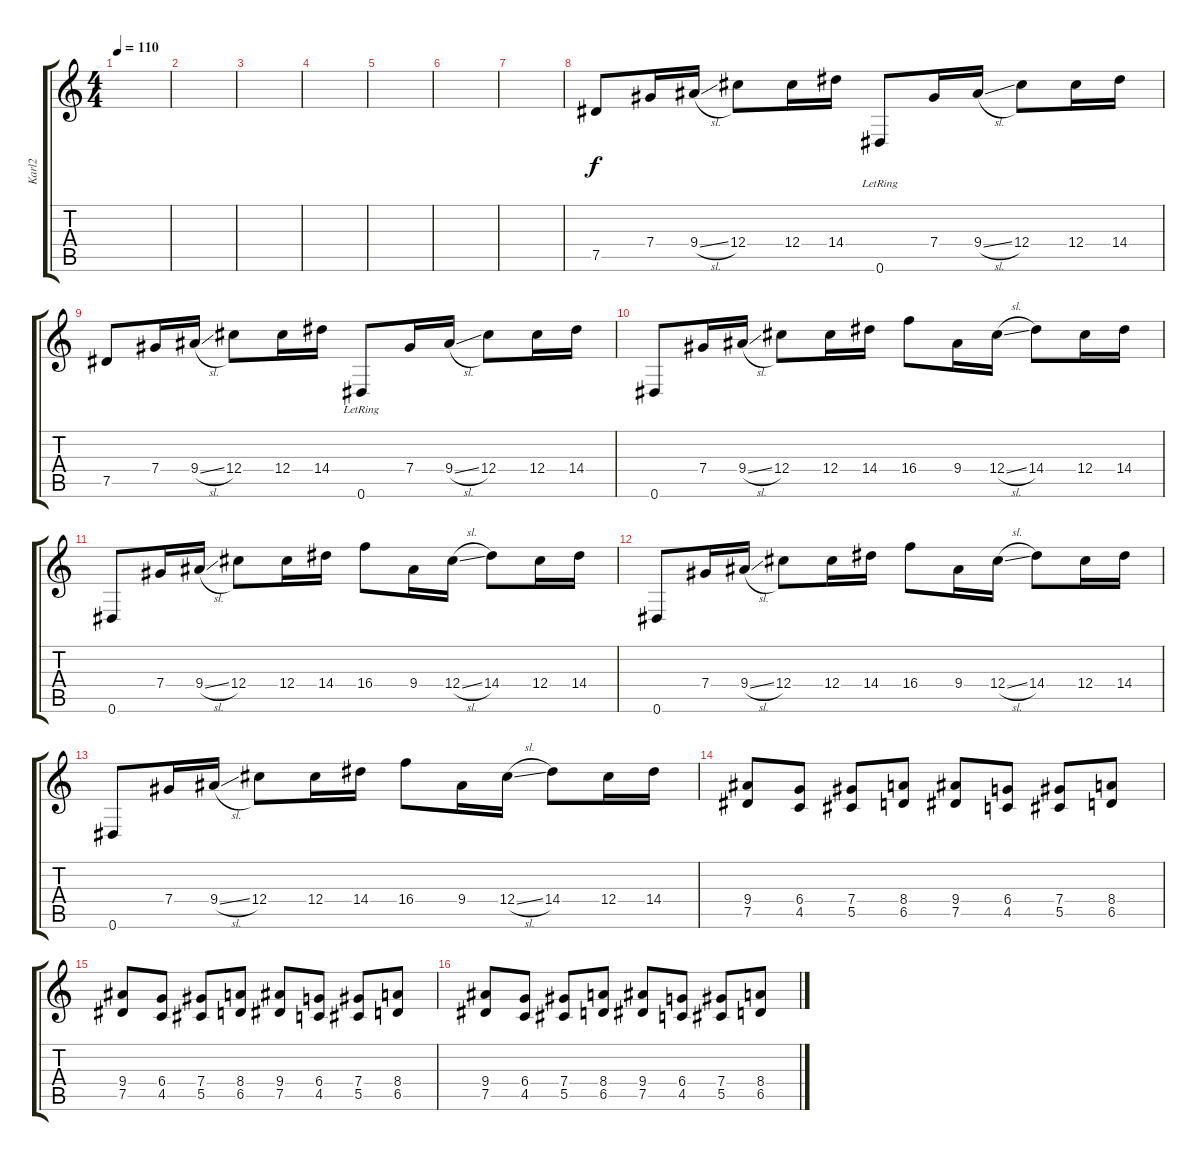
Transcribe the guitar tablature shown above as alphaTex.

\track ("Karl2" "Karl2") {instrument overdrivenguitar}
\staff {score tabs}
\tuning (Eb4 Bb3 Gb3 Db3 Ab2 Eb2) {hide}
\ts (4 4)
\tempo 110
\clef g2
\ks c
|
|
|
|
|
|
|
7.5.8 7.4.16 9.4{sl}.16 12.4.8 12.4.16 14.4.16 0.6{lr}.8 7.4.16 9.4{sl}.16 12.4.8 12.4.16 14.4.16 |
7.5.8 7.4.16 9.4{sl}.16 12.4.8 12.4.16 14.4.16 0.6{lr}.8 7.4.16 9.4{sl}.16 12.4.8 12.4.16 14.4.16 |
0.6.8 7.4.16 9.4{sl}.16 12.4.8 12.4.16 14.4.16 16.4.8 9.4.16 12.4{sl}.16 14.4.8 12.4.16 14.4.16 |
0.6.8 7.4.16 9.4{sl}.16 12.4.8 12.4.16 14.4.16 16.4.8 9.4.16 12.4{sl}.16 14.4.8 12.4.16 14.4.16 |
0.6.8 7.4.16 9.4{sl}.16 12.4.8 12.4.16 14.4.16 16.4.8 9.4.16 12.4{sl}.16 14.4.8 12.4.16 14.4.16 |
0.6.8 7.4.16 9.4{sl}.16 12.4.8 12.4.16 14.4.16 16.4.8 9.4.16 12.4{sl}.16 14.4.8 12.4.16 14.4.16 |
(9.4 7.5).8 (6.4 4.5).8 (7.4 5.5).8 (8.4 6.5).8 (9.4 7.5).8 (6.4 4.5).8 (7.4 5.5).8 (8.4 6.5).8 |
(9.4 7.5).8 (6.4 4.5).8 (7.4 5.5).8 (8.4 6.5).8 (9.4 7.5).8 (6.4 4.5).8 (7.4 5.5).8 (8.4 6.5).8 |
(9.4 7.5).8 (6.4 4.5).8 (7.4 5.5).8 (8.4 6.5).8 (9.4 7.5).8 (6.4 4.5).8 (7.4 5.5).8 (8.4 6.5).8
